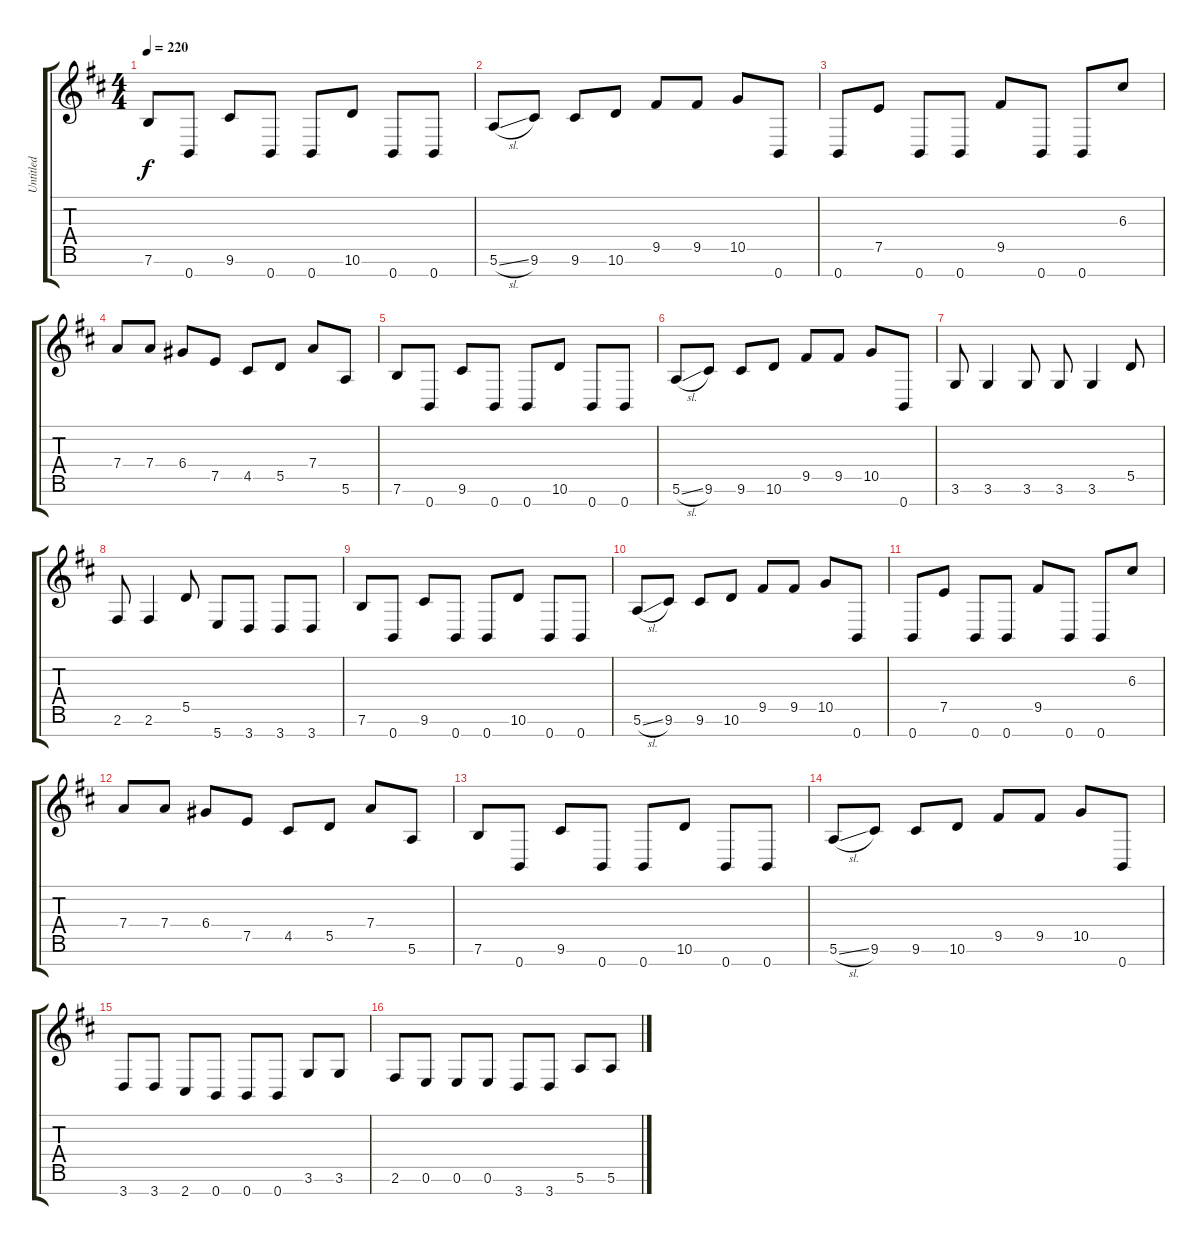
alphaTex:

\track ("Untitled" "Untitled") {instrument overdrivenguitar}
\staff {score tabs}
\tuning (E4 B3 G3 D3 A2 E2 B1) {hide}
\ts (4 4)
\tempo 220
\clef g2
\ks d
7.6.8{dy f instrument overdrivenguitar} 0.7.8 9.6.8 0.7.8 0.7.8 10.6.8 0.7.8 0.7.8 |
5.6{sl}.8 9.6.8 9.6.8 10.6.8 9.5.8 9.5.8 10.5.8 0.7.8 |
0.7.8 7.5.8 0.7.8 0.7.8 9.5.8 0.7.8 0.7.8 6.3.8 |
7.4.8 7.4.8 6.4.8 7.5.8 4.5.8 5.5.8 7.4.8 5.6.8 |
7.6.8 0.7.8 9.6.8 0.7.8 0.7.8 10.6.8 0.7.8 0.7.8 |
5.6{sl}.8 9.6.8 9.6.8 10.6.8 9.5.8 9.5.8 10.5.8 0.7.8 |
3.6.8 3.6.4 3.6.8 3.6.8 3.6.4 5.5.8 |
2.6.8 2.6.4 5.5.8 5.7.8 3.7.8 3.7.8 3.7.8 |
7.6.8 0.7.8 9.6.8 0.7.8 0.7.8 10.6.8 0.7.8 0.7.8 |
5.6{sl}.8 9.6.8 9.6.8 10.6.8 9.5.8 9.5.8 10.5.8 0.7.8 |
0.7.8 7.5.8 0.7.8 0.7.8 9.5.8 0.7.8 0.7.8 6.3.8 |
7.4.8 7.4.8 6.4.8 7.5.8 4.5.8 5.5.8 7.4.8 5.6.8 |
7.6.8 0.7.8 9.6.8 0.7.8 0.7.8 10.6.8 0.7.8 0.7.8 |
5.6{sl}.8 9.6.8 9.6.8 10.6.8 9.5.8 9.5.8 10.5.8 0.7.8 |
3.7.8 3.7.8 2.7.8 0.7.8 0.7.8 0.7.8 3.6.8 3.6.8 |
2.6.8 0.6.8 0.6.8 0.6.8 3.7.8 3.7.8 5.6.8 5.6.8
